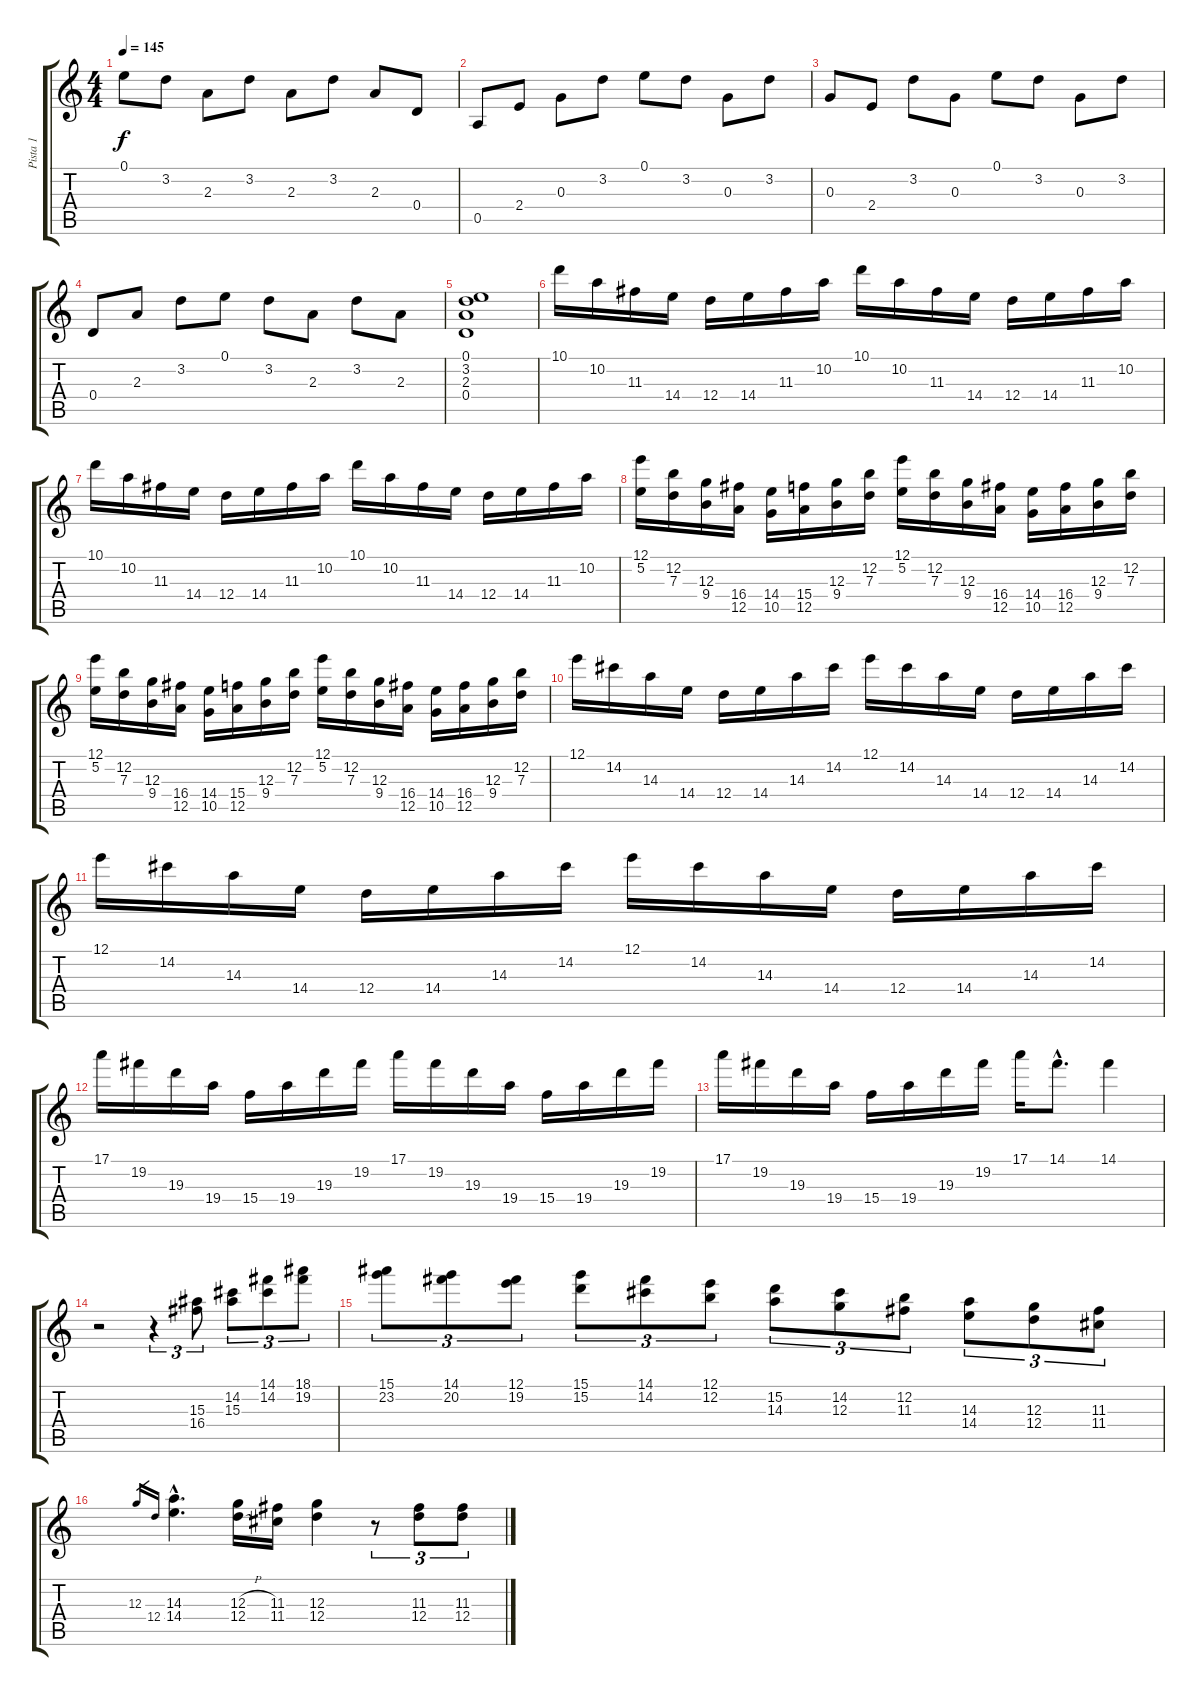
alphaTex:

\track ("Pista 1" "Pista 1") {instrument acousticguitarnylon}
\staff {score tabs}
\tuning (E4 B3 G3 D3 A2 E2) {hide}
\ts (4 4)
\tempo 145
\clef g2
\ks c
0.1.8{dy f} 3.2.8 2.3.8 3.2.8 2.3.8 3.2.8 2.3.8 0.4.8 |
0.5.8 2.4.8 0.3.8 3.2.8 0.1.8 3.2.8 0.3.8 3.2.8 |
0.3.8 2.4.8 3.2.8 0.3.8 0.1.8 3.2.8 0.3.8 3.2.8 |
0.4.8 2.3.8 3.2.8 0.1.8 3.2.8 2.3.8 3.2.8 2.3.8 |
(0.1 3.2 2.3 0.4).1 |
10.1.16 10.2.16 11.3.16 14.4.16 12.4.16 14.4.16 11.3.16 10.2.16 10.1.16 10.2.16 11.3.16 14.4.16 12.4.16 14.4.16 11.3.16 10.2.16 |
10.1.16 10.2.16 11.3.16 14.4.16 12.4.16 14.4.16 11.3.16 10.2.16 10.1.16 10.2.16 11.3.16 14.4.16 12.4.16 14.4.16 11.3.16 10.2.16 |
(12.1 5.2).16 (12.2 7.3).16 (12.3 9.4).16 (16.4 12.5).16 (14.4 10.5).16 (15.4 12.5).16 (12.3 9.4).16 (12.2 7.3).16 (12.1 5.2).16 (12.2 7.3).16 (12.3 9.4).16 (16.4 12.5).16 (14.4 10.5).16 (16.4 12.5).16 (12.3 9.4).16 (12.2 7.3).16 |
(12.1 5.2).16 (12.2 7.3).16 (12.3 9.4).16 (16.4 12.5).16 (14.4 10.5).16 (15.4 12.5).16 (12.3 9.4).16 (12.2 7.3).16 (12.1 5.2).16 (12.2 7.3).16 (12.3 9.4).16 (16.4 12.5).16 (14.4 10.5).16 (16.4 12.5).16 (12.3 9.4).16 (12.2 7.3).16 |
12.1.16 14.2.16 14.3.16 14.4.16 12.4.16 14.4.16 14.3.16 14.2.16 12.1.16 14.2.16 14.3.16 14.4.16 12.4.16 14.4.16 14.3.16 14.2.16 |
12.1.16 14.2.16 14.3.16 14.4.16 12.4.16 14.4.16 14.3.16 14.2.16 12.1.16 14.2.16 14.3.16 14.4.16 12.4.16 14.4.16 14.3.16 14.2.16 |
17.1.16 19.2.16 19.3.16 19.4.16 15.4.16 19.4.16 19.3.16 19.2.16 17.1.16 19.2.16 19.3.16 19.4.16 15.4.16 19.4.16 19.3.16 19.2.16 |
17.1.16 19.2.16 19.3.16 19.4.16 15.4.16 19.4.16 19.3.16 19.2.16 17.1.16 14.1{hac}.8{d} 14.1.4 |
r.2 r.4{tu (3 2)} (15.3 16.4).8{tu (3 2)} (14.2 15.3).8{tu (3 2)} (14.1 14.2).8{tu (3 2)} (18.1 19.2).8{tu (3 2)} |
(15.1 23.2).8{tu (3 2)} (14.1 20.2).8{tu (3 2)} (12.1 19.2).8{tu (3 2)} (15.1 15.2).8{tu (3 2)} (14.1 14.2).8{tu (3 2)} (12.1 12.2).8{tu (3 2)} (15.2 14.3).8{tu (3 2)} (14.2 12.3).8{tu (3 2)} (12.2 11.3).8{tu (3 2)} (14.3 14.4).8{tu (3 2)} (12.3 12.4).8{tu (3 2)} (11.3 11.4).8{tu (3 2)} |
12.3.16{gr} 12.4.16{gr} (14.3{hac} 14.4{hac}).4{d} (12.3{h} 12.4{h}).16 (11.3 11.4).16 (12.3 12.4).4 r.8{tu (3 2)} (11.3 12.4).8{tu (3 2)} (11.3 12.4).8{tu (3 2)}
